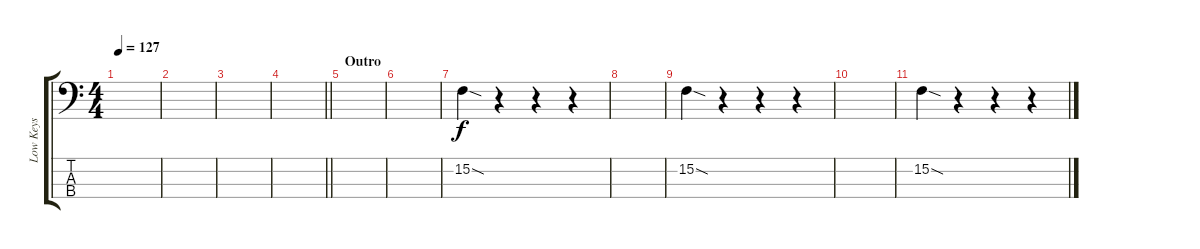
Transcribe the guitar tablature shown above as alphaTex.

\track ("Low Keys" "Low Keys") {instrument stringensemble1}
\staff {score tabs}
\tuning (G2 D2 A1 E1) {hide}
\ts (4 4)
\tempo 127
\clef f4
\ks c
|
|
|
\barLineRight lightlight
|
\section ("" "Outro")
|
|
15.2{sod}.4{instrument electricbassfinger} r.4 r.4 r.4 |
|
15.2{sod}.4{instrument electricbassfinger} r.4 r.4 r.4 |
|
15.2{sod}.4{instrument electricbassfinger} r.4 r.4 r.4
